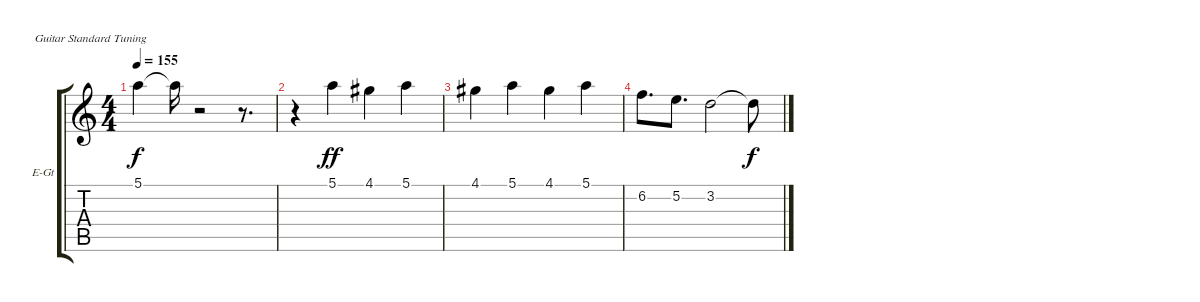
\bracketExtendMode groupsimilarinstruments
\firstSystemTrackNameOrientation horizontal
\otherSystemsTrackNameOrientation horizontal
\track ("В. Бутусов (Вокал)" "E-Gt") {instrument electricguitarclean}
\staff {score tabs}
\tuning (E4 B3 G3 D3 A2 E2)
\ts (4 4)
\tempo 155
\clef g2
\ks c
5.1{t}.4{dy f} 5.1{t}.16 r.2 r.8{d} |
r.4 5.1.4{dy ff} 4.1.4 5.1.4 |
4.1.4 5.1.4 4.1.4 5.1.4 |
6.2.8{d} 5.2.8{d} 3.2.2 3.2{t}.8{dy f}
